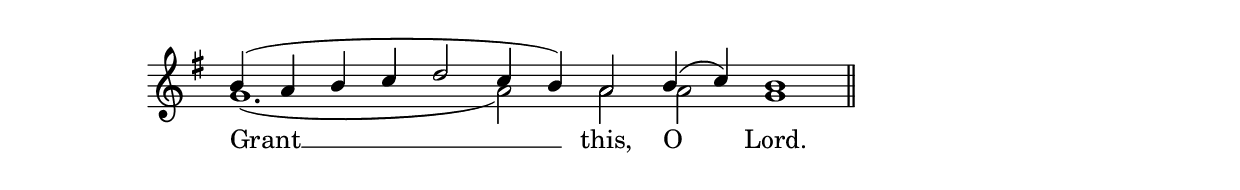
\version "2.24.4"




keyTime = { \key g \major}
cadenzaMeasure = {
  \cadenzaOff
  \partial 1024 s1024
  \cadenzaOn

}

SopMusic    = \relative { 
    \cadenzaOn
    b'4( a b c d2 c4 b) a2 b4( c) b1 \cadenzaMeasure \section
}

BassMusic   = \relative {
    \cadenzaOn
    g'1.( a2) a2 a g1 \cadenzaMeasure \section
}



VerseOne = \lyricmode {
    Grant __ this, O Lord.
    }


\score {
    \new Staff \with {midiInstrument = "choir aahs"} 
    <<
        \clef "treble"
        \new Voice = "Sop"  { \voiceOne \keyTime \SopMusic}
        \new Voice = "Bass" { \voiceTwo \BassMusic }
        \new Lyrics \lyricsto "Sop" { \VerseOne }
    >>

    \layout {
        \context {
            \Score
                \omit BarNumber
                \override SpacingSpanner.common-shortest-duration = #(ly:make-moment 1/16)

        }
        \context {
            \Staff
                \remove Time_signature_engraver
        }
        \context {
            \Lyrics
                \override LyricSpace.minimum-distance = #1.0
        }
    }
    \midi {
        \tempo 4 = 180
    }
}





